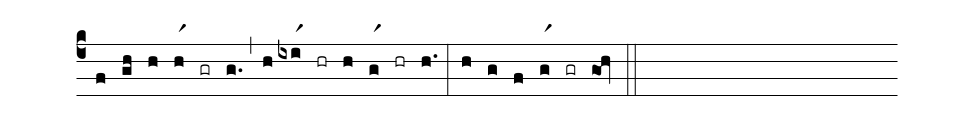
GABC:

%%
(c4)
(f) (gh)
(h) (hr1) (gr) (g.) (,)
(h) (ixir1) (hr) (h) (gr1) (hr) (h.) (:)
(h) (g) (f) (gr1) (gr) (gOh) (::)
